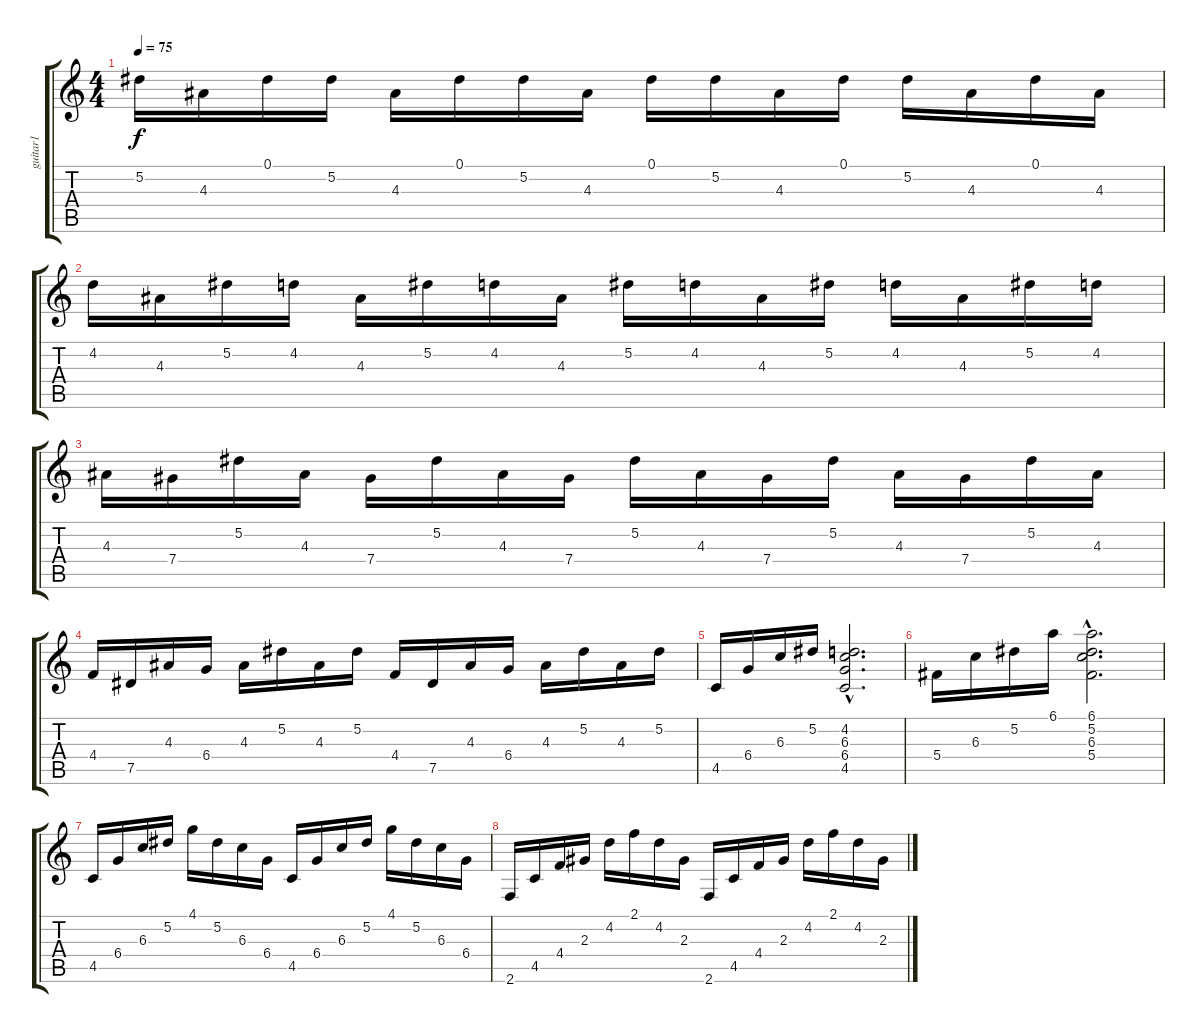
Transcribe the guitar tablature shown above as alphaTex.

\track ("guitar1" "guitar1") {instrument electricguitarclean}
\staff {score tabs}
\tuning (Eb4 Bb3 Gb3 Db3 Ab2 Eb2) {hide}
\ts (4 4)
\tempo 75
\clef g2
\ks c
5.2.16{dy f} 4.3.16 0.1.16 5.2.16 4.3.16 0.1.16 5.2.16 4.3.16 0.1.16 5.2.16 4.3.16 0.1.16 5.2.16 4.3.16 0.1.16 4.3.16 |
4.2.16 4.3.16 5.2.16 4.2.16 4.3.16 5.2.16 4.2.16 4.3.16 5.2.16 4.2.16 4.3.16 5.2.16 4.2.16 4.3.16 5.2.16 4.2.16 |
4.3.16 7.4.16 5.2.16 4.3.16 7.4.16 5.2.16 4.3.16 7.4.16 5.2.16 4.3.16 7.4.16 5.2.16 4.3.16 7.4.16 5.2.16 4.3.16 |
4.4.16 7.5.16 4.3.16 6.4.16 4.3.16 5.2.16 4.3.16 5.2.16 4.4.16 7.5.16 4.3.16 6.4.16 4.3.16 5.2.16 4.3.16 5.2.16 |
4.5.16 6.4.16 6.3.16 5.2.16 (4.2{hac} 6.3{hac} 6.4{hac} 4.5{hac}).2{d} |
5.4.16 6.3.16 5.2.16 6.1.16 (6.1{hac} 5.2{hac} 6.3{hac} 5.4{hac}).2{d} |
4.5.16 6.4.16 6.3.16 5.2.16 4.1.16 5.2.16 6.3.16 6.4.16 4.5.16 6.4.16 6.3.16 5.2.16 4.1.16 5.2.16 6.3.16 6.4.16 |
2.6.16 4.5.16 4.4.16 2.3.16 4.2.16 2.1.16 4.2.16 2.3.16 2.6.16 4.5.16 4.4.16 2.3.16 4.2.16 2.1.16 4.2.16 2.3.16
